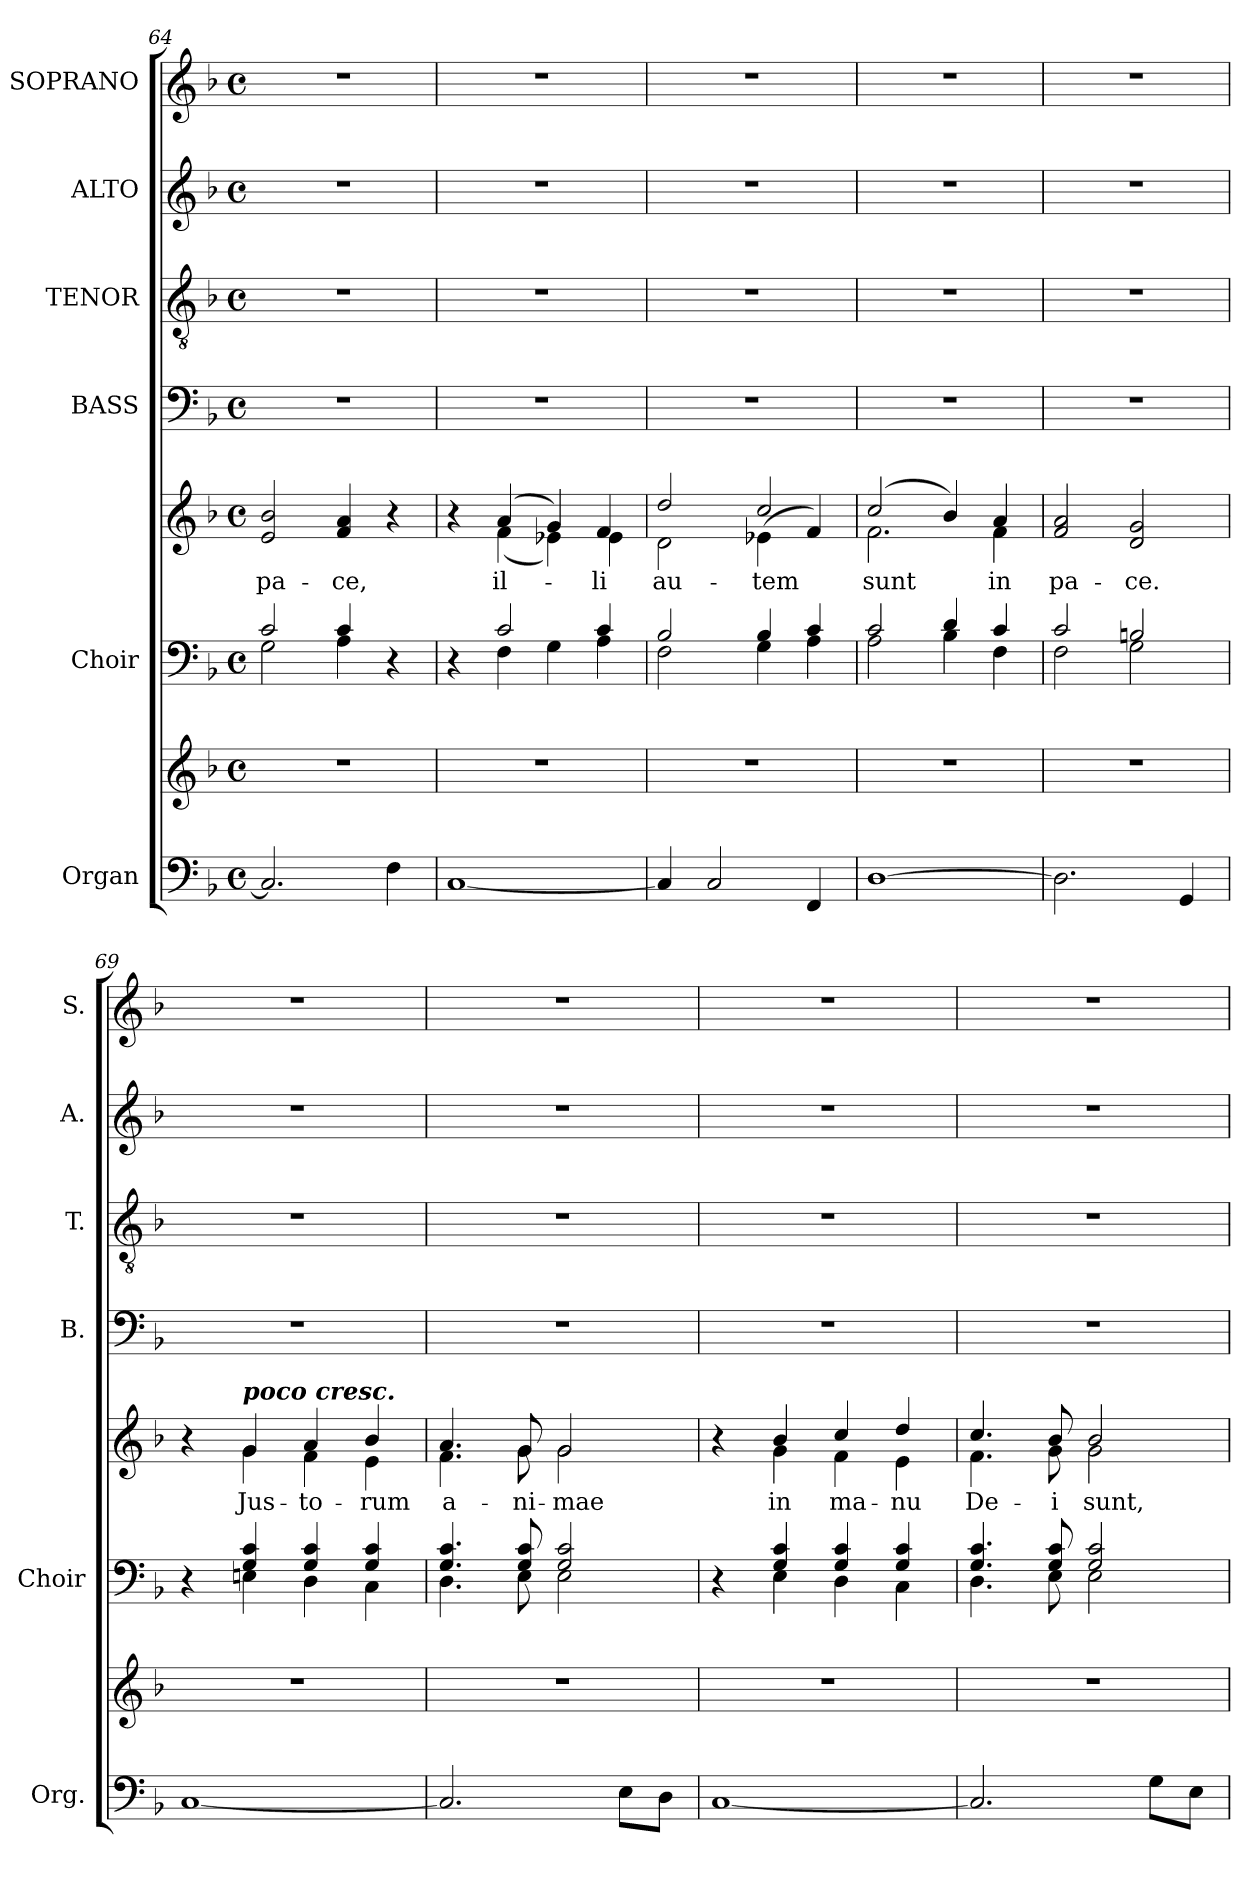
**kern	**kern	**kern	**kern	**text	**kern	**kern	**kern	**kern
*part6	*part6	*part5	*part5	*part5	*part4	*part3	*part2	*part1
*staff8	*staff7	*staff6	*staff5	*staff5	*staff4	*staff3	*staff2	*staff1
*I"Organ	*	*I"Choir	*	*	*I"BASS	*I"TENOR	*I"ALTO	*I"SOPRANO
*I'Org.	*	*I'Choir	*	*	*I'B.	*I'T.	*I'A.	*I'S.
*clefF4	*clefG2	*clefF4	*clefG2	*	*clefF4	*clefGv2	*clefG2	*clefG2
*	*	*	*	*	*	*ITrd7c12	*	*
*k[b-]	*k[b-]	*k[b-]	*k[b-]	*	*k[b-]	*k[b-]	*k[b-]	*k[b-]
*F:	*F:	*F:	*F:	*	*F:	*F:	*F:	*F:
*M4/4	*M4/4	*M4/4	*M4/4	*	*M4/4	*M4/4	*M4/4	*M4/4
*met(c)	*met(c)	*met(c)	*met(c)	*	*met(c)	*met(c)	*met(c)	*met(c)
=64	=64	=64	=64	=64	=64	=64	=64	=64
*	*	*^	*	*	*	*	*	*
!	!	!	!	!	!LO:LY:b:color=#000000	!	!	!	!
2.Ci/]	1r	2ci/	2Gi\	2ei/ 2b-i	pa-	1r	1r	1r	1r
!	!	!	!	!	!LO:LY:b:color=#000000	!	!	!	!
.	.	4ci/	4Ai\	4fi/ 4ai	-ce,	.	.	.	.
4Fi\	.	4r	4ryy	4r	.	.	.	.	.
=65	=65	=65	=65	=65	=65	=65	=65	=65	=65
*	*	*	*	*^	*	*	*	*	*
[1Ci	1r	4r	4ryy	4r	4ryy	.	1r	1r	1r	1r
!	!	!	!	!	!	!LO:LY:b:color=#000000	!	!	!	!
.	.	2ci/	4Fi\	(4ai/	(4fi\	il-	.	.	.	.
.	.	.	4Gi\	4gi/)	4e-Xi\)	.	.	.	.	.
!	!	!	!	!	!	!LO:LY:b:color=#000000	!	!	!	!
.	.	4ci/	4Ai\	4fi/	4e-i\	-li	.	.	.	.
!!LO:PB:g=z
=66	=66	=66	=66	=66	=66	=66	=66	=66	=66	=66
!	!	!	!	!	!	!LO:LY:b:color=#000000	!	!	!	!
4Ci/]	1r	2B-i/	2Fi\	2ddi/	2di\	au-	1r	1r	1r	1r
2Ci/	.	.	.	.	.	.	.	.	.	.
!	!	!	!	!	!	!LO:LY:b:color=#000000	!	!	!	!
.	.	4B-i/	4Gi\	2cci/	(4e-Xi\	-tem	.	.	.	.
4FFi/	.	4ci/	4Ai\	.	4fi/)	.	.	.	.	.
=67	=67	=67	=67	=67	=67	=67	=67	=67	=67	=67
!	!	!	!	!	!	!LO:LY:b:color=#000000	!	!	!	!
[1Di	1r	2ci/	2Ai\	(2cci/	2.fi\	sunt	1r	1r	1r	1r
.	.	4di/	4B-i\	4b-i/)	.	.	.	.	.	.
!	!	!	!	!	!	!LO:LY:b:color=#000000	!	!	!	!
.	.	4ci/	4Fi\	4ai/	4fi\	in	.	.	.	.
*	*	*	*	*v	*v	*	*	*	*	*
=68	=68	=68	=68	=68	=68	=68	=68	=68	=68
*	*	*	*	*^	*	*	*	*	*
!	!	!	!	!	!	!LO:LY:b:color=#000000	!	!	!	!
*	*	*	*	*v	*v	*	*	*	*	*
2.Di\]	1r	2ci/	2Fi\	2fi/ 2ai	pa-	1r	1r	1r	1r
!	!	!	!	!	!LO:LY:b:color=#000000	!	!	!	!
.	.	2Bni/	2Gi\	2di/ 2gi	-ce.	.	.	.	.
4GGi/	.	.	.	.	.	.	.	.	.
=69	=69	=69	=69	=69	=69	=69	=69	=69	=69
*	*	*	*	*^	*	*	*	*	*
[1Ci	1r	4r	4ryy	4r	4ryy	.	1r	1r	1r	1r
!	!	!	!	!LO:TX:a:Bi:t=poco cresc.	!	!	!	!	!	!
!	!	!	!	!	!	!LO:LY:b:color=#000000	!	!	!	!
.	.	4Gi/ 4ci	4Eni\	4gi/	4gi\	Jus-	.	.	.	.
!	!	!	!	!	!	!LO:LY:b:color=#000000	!	!	!	!
.	.	4Gi/ 4ci	4Di\	4ai/	4fi\	-to-	.	.	.	.
!	!	!	!	!	!	!LO:LY:b:color=#000000	!	!	!	!
.	.	4Gi/ 4ci	4Ci\	4b-i/	4ei\	-rum	.	.	.	.
=70	=70	=70	=70	=70	=70	=70	=70	=70	=70	=70
!	!	!	!	!	!	!LO:LY:b:color=#000000	!	!	!	!
2.Ci/]	1r	4.Gi/ 4.ci	4.Di\	4.ai/	4.fi\	a-	1r	1r	1r	1r
!	!	!	!	!	!	!LO:LY:b:color=#000000	!	!	!	!
.	.	8Gi/ 8ci	8Ei\	8gi/	8gi\	-ni-	.	.	.	.
!	!	!	!	!	!	!LO:LY:b:color=#000000	!	!	!	!
.	.	2Gi/ 2ci	2Ei\	2gi/	2gi\	-mae	.	.	.	.
8Ei\L	.	.	.	.	.	.	.	.	.	.
8Di\J	.	.	.	.	.	.	.	.	.	.
=71	=71	=71	=71	=71	=71	=71	=71	=71	=71	=71
[1Ci	1r	4r	4ryy	4r	4ryy	.	1r	1r	1r	1r
!	!	!	!	!	!	!LO:LY:b:color=#000000	!	!	!	!
.	.	4Gi/ 4ci	4Ei\	4b-i/	4gi\	in	.	.	.	.
!	!	!	!	!	!	!LO:LY:b:color=#000000	!	!	!	!
.	.	4Gi/ 4ci	4Di\	4cci/	4fi\	ma-	.	.	.	.
!	!	!	!	!	!	!LO:LY:b:color=#000000	!	!	!	!
.	.	4Gi/ 4ci	4Ci\	4ddi/	4ei\	-nu	.	.	.	.
=72	=72	=72	=72	=72	=72	=72	=72	=72	=72	=72
!	!	!	!	!	!	!LO:LY:b:color=#000000	!	!	!	!
2.Ci/]	1r	4.Gi/ 4.ci	4.Di\	4.cci/	4.fi\	De-	1r	1r	1r	1r
!	!	!	!	!	!	!LO:LY:b:color=#000000	!	!	!	!
.	.	8Gi/ 8ci	8Ei\	8b-i/	8gi\	-i	.	.	.	.
!	!	!	!	!	!	!LO:LY:b:color=#000000	!	!	!	!
.	.	2Gi/ 2ci	2Ei\	2b-i/	2gi\	sunt,	.	.	.	.
8Gi\L	.	.	.	.	.	.	.	.	.	.
8Ei\J	.	.	.	.	.	.	.	.	.	.
*	*	*v	*v	*	*	*	*	*	*	*
*	*	*	*v	*v	*	*	*	*	*
=	=	=	=	=	=	=	=	=
*-	*-	*-	*-	*-	*-	*-	*-	*-
